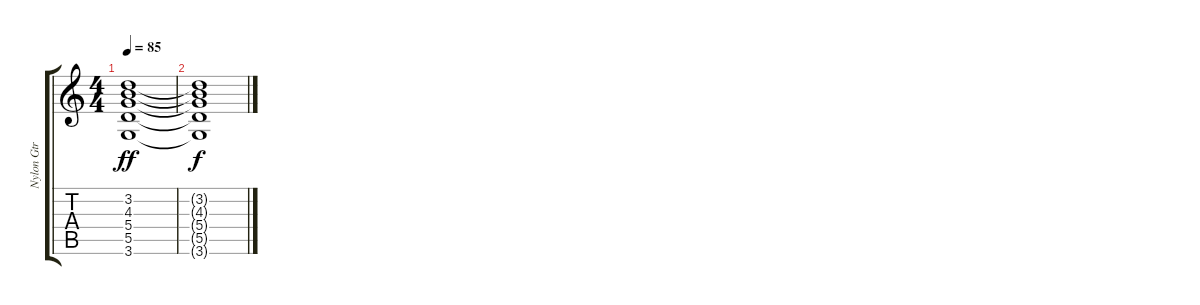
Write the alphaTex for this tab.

\track ("Nylon Gtr 1" "Nylon Gtr ") {instrument acousticguitarnylon}
\staff {score tabs}
\tuning (E4 B3 G3 D3 A2 E2) {hide}
\ts (4 4)
\tempo 85
\clef g2
\ks c
(3.2 4.3 5.4 5.5 3.6).1{dy ff} |
(3.2{t} 4.3{t} 5.4{t} 5.5{t} 3.6{t}).1{dy f}
